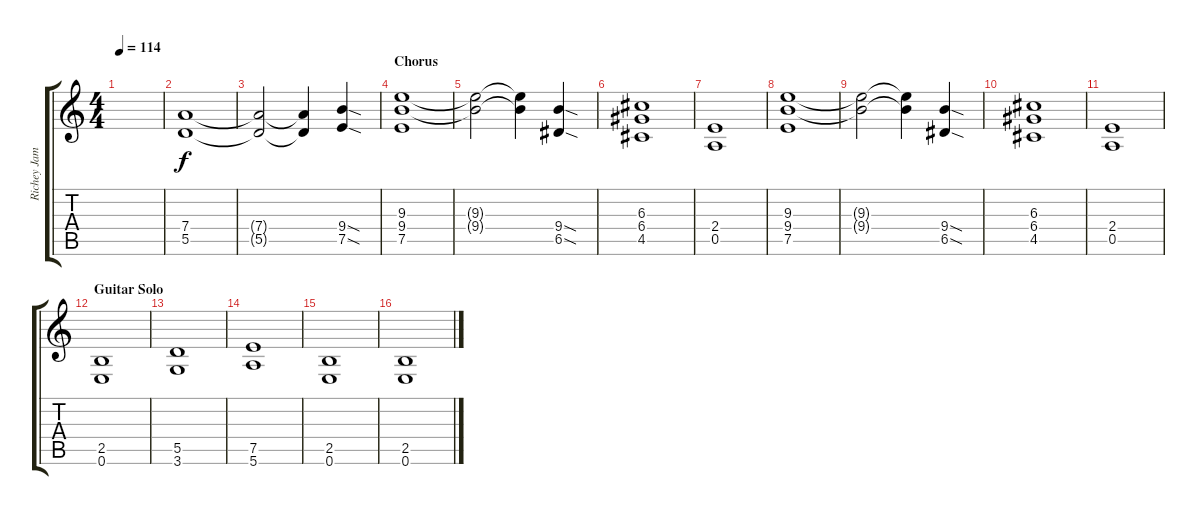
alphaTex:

\track ("Richey James Edwards" "Richey Jam") {instrument distortionguitar}
\staff {score tabs}
\tuning (E4 B3 G3 D3 A2 E2) {hide}
\ts (4 4)
\tempo 114
\clef g2
\ks c
|
(7.4 5.5).1 |
(7.4{t} 5.5{t}).2 (7.4{t} 5.5{t}).4 (9.4{sod} 7.5{sod}).4{volume 16} |
\section ("" "Chorus")
(9.3 9.4 7.5).1 |
(9.3{t} 9.4{t}).2 (9.3{t} 9.4{t}).4 (9.4{sod} 6.5{sod}).4{volume 16} |
(6.3 6.4 4.5).1 |
(2.4 0.5).1 |
(9.3 9.4 7.5).1{volume 10} |
(9.3{t} 9.4{t}).2 (9.3{t} 9.4{t}).4 (9.4{sod} 6.5{sod}).4{volume 16} |
(6.3 6.4 4.5).1 |
(2.4 0.5).1{volume 10} |
\section ("" "Guitar Solo")
(2.5 0.6).1{volume 13} |
(5.5 3.6).1 |
(7.5 5.6).1 |
(2.5 0.6).1{volume 13} |
(2.5 0.6).1{volume 13}
